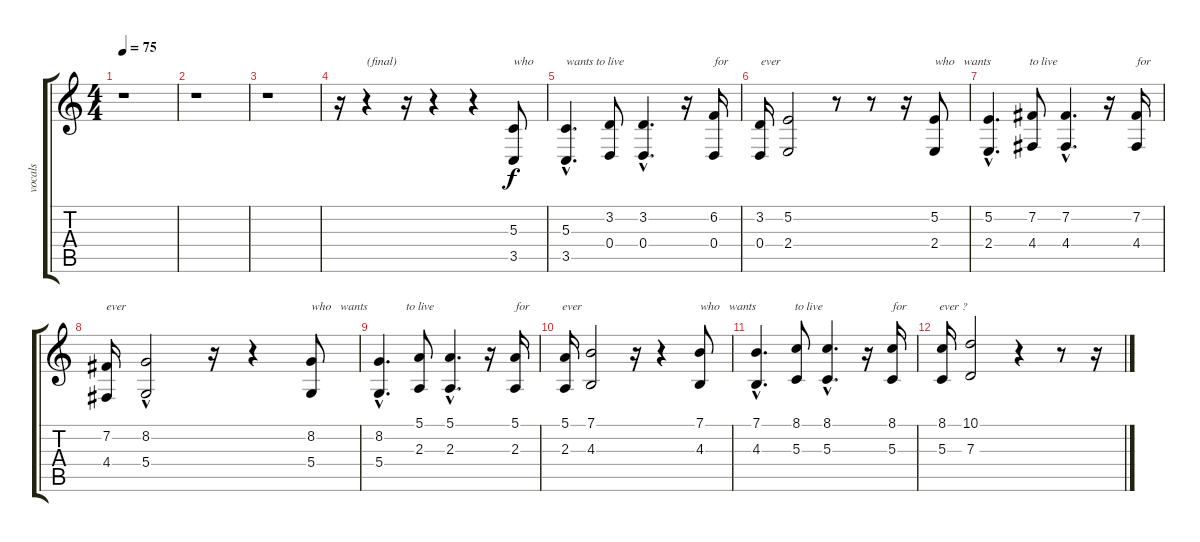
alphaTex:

\track ("vocals" "vocals") {instrument choiraahs}
\staff {score tabs}
\tuning (E4 B3 G3 D3 A2 E2) {hide}
\ts (4 4)
\tempo 75
\clef g2
\ks c
r.1{dy f} |
r.1 |
r.1 |
r.16 r.4{txt "(final)"} r.16 r.4 r.4 (5.3 3.5).8{txt "who   "} |
(5.3{hac} 3.5{hac}).4{d txt "wants to live"} (3.2 0.4).8 (3.2{hac} 0.4{hac}).4{d} r.16 (6.2 0.4).16{txt "for           ever"} |
(3.2 0.4).16 (5.2 2.4).2 r.8 r.8 r.16 (5.2 2.4).8{txt "who   wants             to live        "} |
(5.2{hac} 2.4{hac}).4{d} (7.2 4.4).8 (7.2{hac} 4.4{hac}).4{d} r.16 (7.2 4.4).16{txt "for"} |
(7.2 4.4).16{txt "ever"} (8.2 5.4{hac}).2 r.16 r.4 (8.2 5.4).8{txt "who   wants             to live        "} |
(8.2{hac} 5.4{hac}).4{d} (5.1 2.3).8 (5.1{hac} 2.3{hac}).4{d} r.16 (5.1 2.3).16{txt "for           ever"} |
(5.1 2.3).16 (7.1 4.3).2 r.16 r.4 (7.1 4.3).8{txt "who   wants             to live        "} |
(7.1{hac} 4.3{hac}).4{d} (8.1 5.3).8 (8.1{hac} 5.3{hac}).4{d} r.16 (8.1 5.3).16{txt "for           ever ?"} |
(8.1 5.3).16 (10.1 7.3).2 r.4 r.8 r.16
